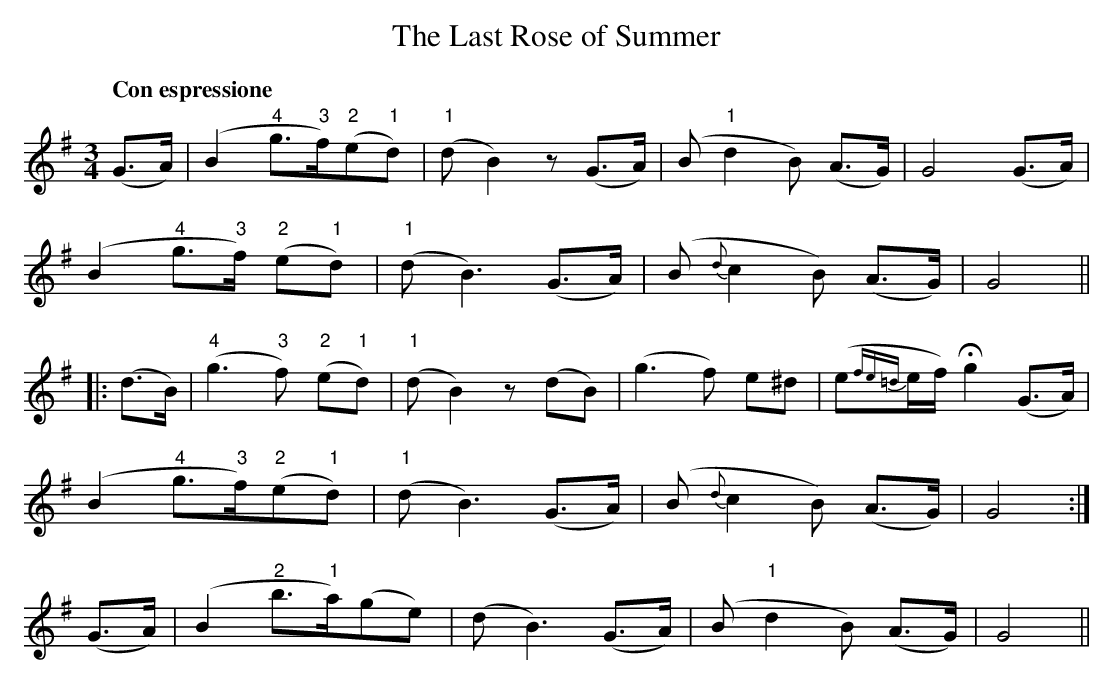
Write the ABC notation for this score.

X:1
T:Last Rose of Summer, The
M:3/4
L:1/8
Q:"Con espressione"
K:G
(G>A)|(B2 "4"g>"3"f)("2"e"1"d)|("1"dB2) z (G>A)|(B"1"d2B) (A>G)|G4 (G>A)|
(B2 "4"g>"3"f) ("2"e"1"d)|("1"dB3) (G>A)|(B{d}c2B) (A>G)|G4||
|:(d>B)|("4"g3"3"f) ("2"e"1"d)|("1"dB2) z (dB)|(g3f) e^d|(e{fe=d}e/f/) !fermata!g2 (G>A)|
(B2 "4"g>"3"f)("2"e"1"d)|("1"dB3) (G>A)|(B{d}c2B) (A>G)|G4:|
(G>A)|(B2 "2"b>"1"a)(ge)|(dB3) (G>A)|(B"1"d2B) (A>G)|G4||
